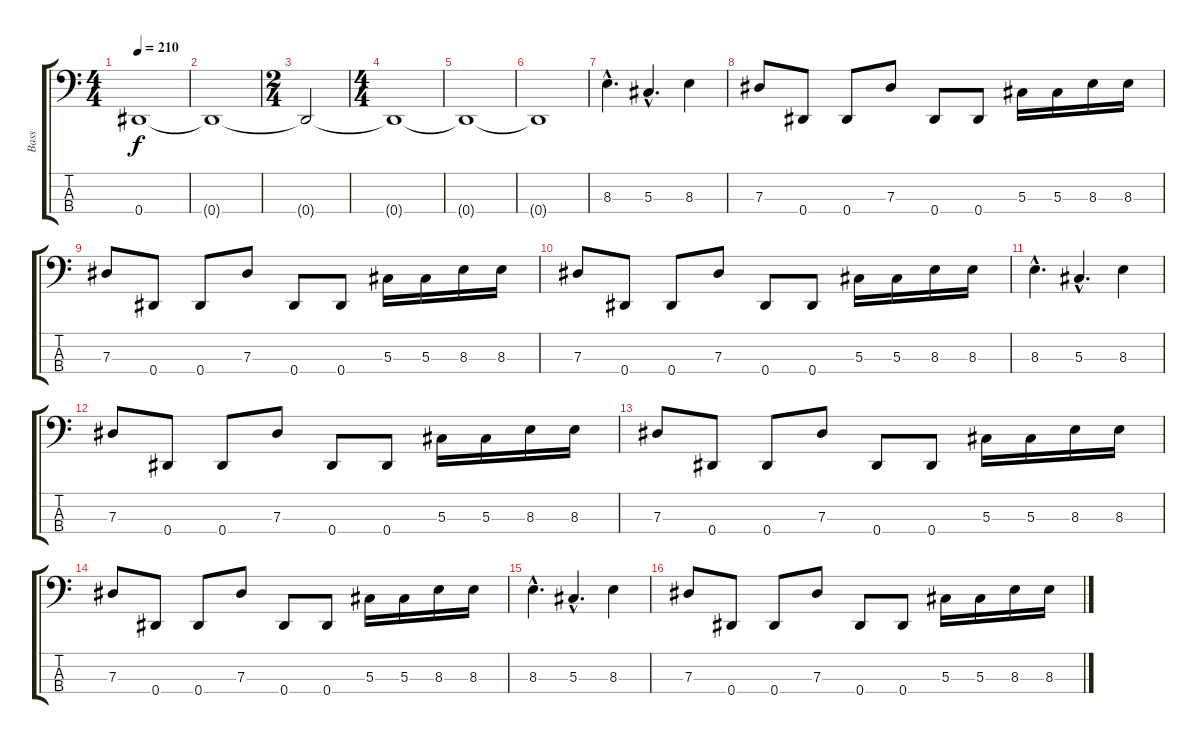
\track ("Bass" "Bass") {instrument electricbasspick}
\staff {score tabs}
\tuning (Gb2 Db2 Ab1 Eb1) {hide}
\ts (4 4)
\tempo 210
\clef f4
\ks c
0.4{t}.1{dy f} |
0.4{t}.1 |
\ts (2 4)
0.4{t}.2 |
\ts (4 4)
0.4{t}.1 |
0.4{t}.1 |
0.4{t}.1 |
8.3{hac}.4{d} 5.3{hac}.4{d} 8.3.4 |
7.3.8 0.4.8 0.4.8 7.3.8 0.4.8 0.4.8 5.3.16 5.3.16 8.3.16 8.3.16 |
7.3.8 0.4.8 0.4.8 7.3.8 0.4.8 0.4.8 5.3.16 5.3.16 8.3.16 8.3.16 |
7.3.8 0.4.8 0.4.8 7.3.8 0.4.8 0.4.8 5.3.16 5.3.16 8.3.16 8.3.16 |
8.3{hac}.4{d} 5.3{hac}.4{d} 8.3.4 |
7.3.8 0.4.8 0.4.8 7.3.8 0.4.8 0.4.8 5.3.16 5.3.16 8.3.16 8.3.16 |
7.3.8 0.4.8 0.4.8 7.3.8 0.4.8 0.4.8 5.3.16 5.3.16 8.3.16 8.3.16 |
7.3.8 0.4.8 0.4.8 7.3.8 0.4.8 0.4.8 5.3.16 5.3.16 8.3.16 8.3.16 |
8.3{hac}.4{d} 5.3{hac}.4{d} 8.3.4 |
7.3.8 0.4.8 0.4.8 7.3.8 0.4.8 0.4.8 5.3.16 5.3.16 8.3.16 8.3.16
